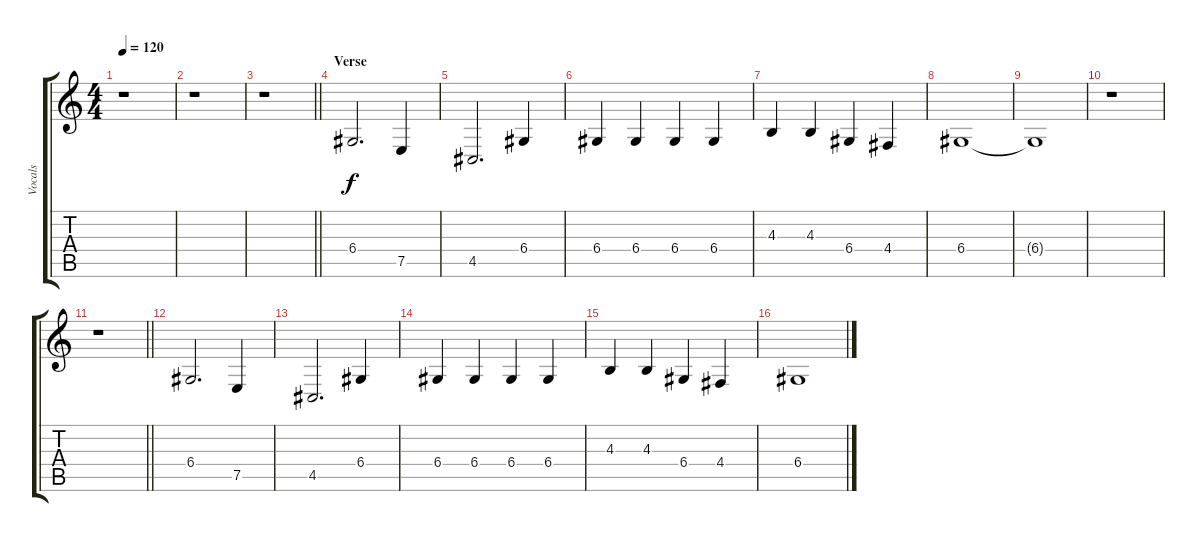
\track ("Vocals" "Vocals") {instrument tenorsax}
\staff {score tabs}
\tuning (E4 B3 G3 D3 A2 E2) {hide}
\ts (4 4)
\tempo 120
\clef g2
\ks c
r.1{dy f} |
r.1 |
\barLineRight lightlight
r.1 |
\section ("" "Verse")
6.4.2{d} 7.5.4 |
4.5.2{d} 6.4.4 |
6.4.4 6.4.4 6.4.4 6.4.4 |
4.3.4 4.3.4 6.4.4 4.4.4 |
6.4.1 |
6.4{t}.1 |
r.1 |
\barLineRight lightlight
r.1 |
6.4.2{d} 7.5.4 |
4.5.2{d} 6.4.4 |
6.4.4 6.4.4 6.4.4 6.4.4 |
4.3.4 4.3.4 6.4.4 4.4.4 |
6.4.1
